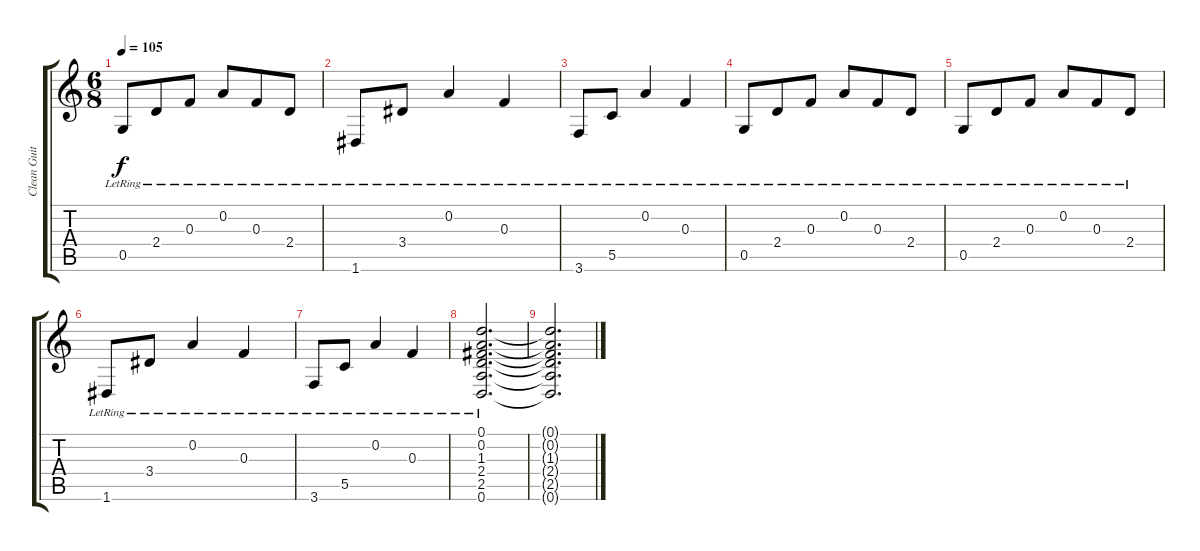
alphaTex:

\track ("Clean Guitar" "Clean Guit") {instrument electricguitarclean}
\staff {score tabs}
\tuning (D4 A3 F3 C3 G2 D2) {hide}
\ts (6 8)
\tempo 105
\clef g2
\ks c
0.5{lr}.8{dy f} 2.4{lr}.8 0.3{lr}.8 0.2{lr}.8 0.3{lr}.8 2.4{lr}.8 |
1.6{lr}.8 3.4{lr}.8 0.2{lr}.4 0.3{lr}.4 |
3.6{lr}.8 5.5{lr}.8 0.2{lr}.4 0.3{lr}.4 |
0.5{lr}.8 2.4{lr}.8 0.3{lr}.8 0.2{lr}.8 0.3{lr}.8 2.4{lr}.8 |
0.5{lr}.8 2.4{lr}.8 0.3{lr}.8 0.2{lr}.8 0.3{lr}.8 2.4{lr}.8 |
1.6{lr}.8 3.4{lr}.8 0.2{lr}.4 0.3{lr}.4 |
3.6{lr}.8 5.5{lr}.8 0.2{lr}.4 0.3{lr}.4 |
(0.1{lr} 0.2{lr} 1.3{lr} 2.4{lr} 2.5{lr} 0.6{lr}).2{d} |
(0.1{t} 0.2{t} 1.3{t} 2.4{t} 2.5{t} 0.6{t}).2{d}
